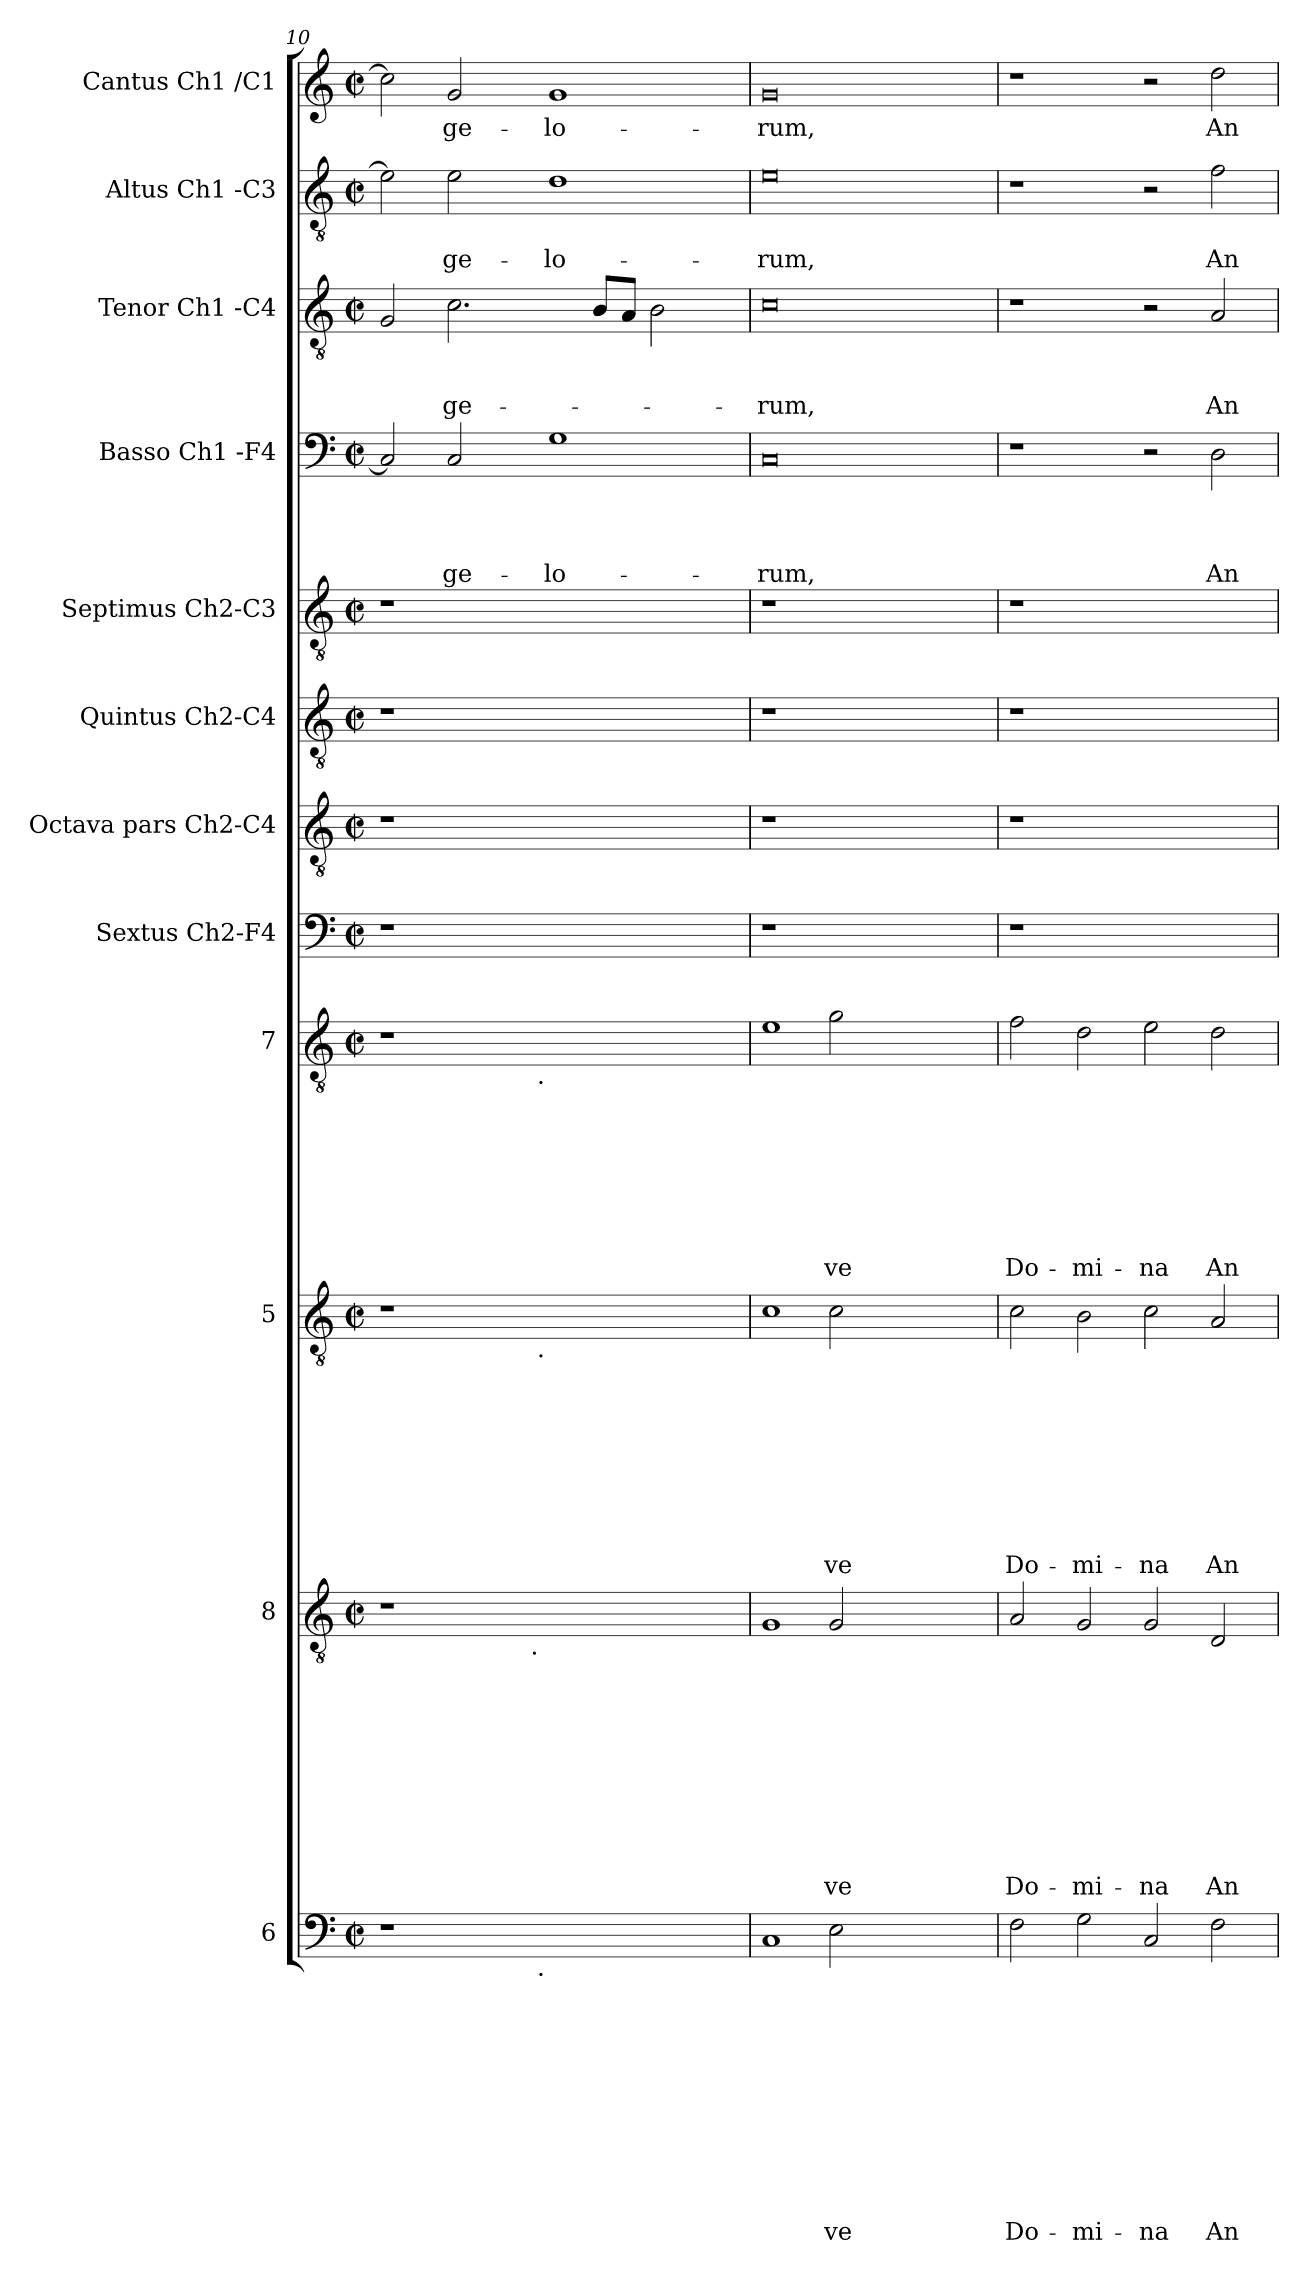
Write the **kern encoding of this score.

**kern	**text	**text	**text	**text	**text	**text	**text	**text	**text	**text	**text	**kern	**text	**text	**text	**text	**text	**text	**text	**text	**text	**text	**kern	**text	**text	**text	**text	**text	**text	**text	**text	**text	**kern	**text	**text	**text	**text	**text	**text	**text	**text	**kern	**kern	**kern	**kern	**kern	**text	**text	**text	**text	**kern	**text	**text	**text	**kern	**text	**text	**kern	**text
*part12	*part12	*part12	*part12	*part12	*part12	*part12	*part12	*part12	*part12	*part12	*part12	*part11	*part11	*part11	*part11	*part11	*part11	*part11	*part11	*part11	*part11	*part11	*part10	*part10	*part10	*part10	*part10	*part10	*part10	*part10	*part10	*part10	*part9	*part9	*part9	*part9	*part9	*part9	*part9	*part9	*part9	*part8	*part7	*part6	*part5	*part4	*part4	*part4	*part4	*part4	*part3	*part3	*part3	*part3	*part2	*part2	*part2	*part1	*part1
*staff12	*staff12	*staff12	*staff12	*staff12	*staff12	*staff12	*staff12	*staff12	*staff12	*staff12	*staff12	*staff11	*staff11	*staff11	*staff11	*staff11	*staff11	*staff11	*staff11	*staff11	*staff11	*staff11	*staff10	*staff10	*staff10	*staff10	*staff10	*staff10	*staff10	*staff10	*staff10	*staff10	*staff9	*staff9	*staff9	*staff9	*staff9	*staff9	*staff9	*staff9	*staff9	*staff8	*staff7	*staff6	*staff5	*staff4	*staff4	*staff4	*staff4	*staff4	*staff3	*staff3	*staff3	*staff3	*staff2	*staff2	*staff2	*staff1	*staff1
*I"6	*	*	*	*	*	*	*	*	*	*	*	*I"8	*	*	*	*	*	*	*	*	*	*	*I"5	*	*	*	*	*	*	*	*	*	*I"7	*	*	*	*	*	*	*	*	*I"Sextus Ch2-F4	*I"Octava pars Ch2-C4	*I"Quintus Ch2-C4	*I"Septimus Ch2-C3	*I"Basso Ch1 -F4	*	*	*	*	*I"Tenor Ch1 -C4	*	*	*	*I"Altus Ch1 -C3	*	*	*I"Cantus Ch1 /C1	*
*	*	*	*	*	*	*	*	*	*	*	*	*	*	*	*	*	*	*	*	*	*	*	*	*	*	*	*	*	*	*	*	*	*	*	*	*	*	*	*	*	*	*	*I'Ch	*I'Ch	*I'Ch	*I'B	*	*	*	*	*I'T	*	*	*	*I'A	*	*	*I'C	*
*clefF4	*	*	*	*	*	*	*	*	*	*	*	*clefGv2	*	*	*	*	*	*	*	*	*	*	*clefGv2	*	*	*	*	*	*	*	*	*	*clefGv2	*	*	*	*	*	*	*	*	*clefF4	*clefGv2	*clefGv2	*clefGv2	*clefF4	*	*	*	*	*clefGv2	*	*	*	*clefGv2	*	*	*clefG2	*
*k[]	*	*	*	*	*	*	*	*	*	*	*	*k[]	*	*	*	*	*	*	*	*	*	*	*k[]	*	*	*	*	*	*	*	*	*	*k[]	*	*	*	*	*	*	*	*	*k[]	*k[]	*k[]	*k[]	*k[]	*	*	*	*	*k[]	*	*	*	*k[]	*	*	*k[]	*
*C:	*	*	*	*	*	*	*	*	*	*	*	*C:	*	*	*	*	*	*	*	*	*	*	*C:	*	*	*	*	*	*	*	*	*	*C:	*	*	*	*	*	*	*	*	*C:	*C:	*C:	*C:	*C:	*	*	*	*	*C:	*	*	*	*C:	*	*	*C:	*
*M2/2	*	*	*	*	*	*	*	*	*	*	*	*M2/2	*	*	*	*	*	*	*	*	*	*	*M2/2	*	*	*	*	*	*	*	*	*	*M2/2	*	*	*	*	*	*	*	*	*M2/2	*M2/2	*M2/2	*M2/2	*M2/2	*	*	*	*	*M2/2	*	*	*	*M2/2	*	*	*M2/2	*
*met(c|)	*	*	*	*	*	*	*	*	*	*	*	*met(c|)	*	*	*	*	*	*	*	*	*	*	*met(c|)	*	*	*	*	*	*	*	*	*	*met(c|)	*	*	*	*	*	*	*	*	*met(c|)	*met(c|)	*met(c|)	*met(c|)	*met(c|)	*	*	*	*	*met(c|)	*	*	*	*met(c|)	*	*	*met(c|)	*
=10	=10	=10	=10	=10	=10	=10	=10	=10	=10	=10	=10	=10	=10	=10	=10	=10	=10	=10	=10	=10	=10	=10	=10	=10	=10	=10	=10	=10	=10	=10	=10	=10	=10	=10	=10	=10	=10	=10	=10	=10	=10	=10	=10	=10	=10	=10	=10	=10	=10	=10	=10	=10	=10	=10	=10	=10	=10	=10	=10
*^	*	*	*	*	*	*	*	*	*	*	*	*^	*	*	*	*	*	*	*	*	*	*	*^	*	*	*	*	*	*	*	*	*	*^	*	*	*	*	*	*	*	*	*	*	*	*	*	*	*	*	*	*	*	*	*	*	*	*	*	*
1r	2ryy	.	.	.	.	.	.	.	.	.	.	.	1r	3%2ryy	.	.	.	.	.	.	.	.	.	.	1r	2ryy	.	.	.	.	.	.	.	.	.	1r	2ryy	.	.	.	.	.	.	.	.	1r	1r	1r	1r	2C/]	.	.	.	.	2G/	.	.	.	2e\]	.	.	2cc\]	.
!	!	!	!	!	!	!	!	!	!	!	!	!	!	!	!	!	!	!	!	!	!	!	!	!	!	!	!	!	!	!	!	!	!	!	!	!	!	!	!	!	!	!	!	!	!	!	!	!	!	!	!	!	!	!LO:LY:a	!	!	!	!LO:LY:a	!	!	!LO:LY:a	!	!LO:LY:b
.	4...ryy	.	.	.	.	.	.	.	.	.	.	.	.	.	.	.	.	.	.	.	.	.	.	.	.	4...ryy	.	.	.	.	.	.	.	.	.	.	4...ryy	.	.	.	.	.	.	.	.	.	.	.	.	2C/	.	.	.	-ge-	2.c\	.	.	-ge-	2e\	.	-ge-	2g/	-ge-
.	.	.	.	.	.	.	.	.	.	.	.	.	.	6..ryy	.	.	.	.	.	.	.	.	.	.	.	.	.	.	.	.	.	.	.	.	.	.	.	.	.	.	.	.	.	.	.	.	.	.	.	.	.	.	.	.	.	.	.	.	.	.	.	.	.
!	!	!	!	!	!	!	!	!	!	!	!	!	!	!LO:TX:b:t=.	!	!	!	!	!	!	!	!	!	!	!	!	!	!	!	!	!	!	!	!	!	!	!	!	!	!	!	!	!	!	!	!	!	!	!	!	!	!	!	!	!	!	!	!	!	!	!	!	!
.	.	.	.	.	.	.	.	.	.	.	.	.	.	3%2ryy	.	.	.	.	.	.	.	.	.	.	.	.	.	.	.	.	.	.	.	.	.	.	.	.	.	.	.	.	.	.	.	.	.	.	.	.	.	.	.	.	.	.	.	.	.	.	.	.	.
!	!	!	!	!	!	!	!	!	!	!	!	!	!	!	!	!	!	!	!	!	!	!	!	!	!	!	!	!	!	!	!	!	!	!	!	!	!LO:TX:b:t=.	!	!	!	!	!	!	!	!	!	!	!	!	!	!	!	!	!	!	!	!	!	!	!	!	!	!
!	!	!	!	!	!	!	!	!	!	!	!	!	!	!	!	!	!	!	!	!	!	!	!	!	!	!LO:TX:b:t=.	!	!	!	!	!	!	!	!	!	!	!	!	!	!	!	!	!	!	!	!	!	!	!	!	!	!	!	!	!	!	!	!	!	!	!	!	!
!	!LO:TX:b:t=.	!	!	!	!	!	!	!	!	!	!	!	!	!	!	!	!	!	!	!	!	!	!	!	!	!	!	!	!	!	!	!	!	!	!	!	!	!	!	!	!	!	!	!	!	!	!	!	!	!	!	!	!	!	!	!	!	!	!	!	!	!	!
.	1ryy	.	.	.	.	.	.	.	.	.	.	.	.	.	.	.	.	.	.	.	.	.	.	.	.	1ryy	.	.	.	.	.	.	.	.	.	.	1ryy	.	.	.	.	.	.	.	.	.	.	.	.	.	.	.	.	.	.	.	.	.	.	.	.	.	.
!	!	!	!	!	!	!	!	!	!	!	!	!	!	!	!	!	!	!	!	!	!	!	!	!	!	!	!	!	!	!	!	!	!	!	!	!	!	!	!	!	!	!	!	!	!	!	!	!	!	!	!	!	!	!LO:LY:a	!	!	!	!	!	!	!LO:LY:a	!	!LO:LY:b
1ryy	.	.	.	.	.	.	.	.	.	.	.	.	1ryy	.	.	.	.	.	.	.	.	.	.	.	1ryy	.	.	.	.	.	.	.	.	.	.	1ryy	.	.	.	.	.	.	.	.	.	1ryy	1ryy	1ryy	1ryy	1G	.	.	.	-lo-	.	.	.	.	1d	.	-lo-	1g	-lo-
.	.	.	.	.	.	.	.	.	.	.	.	.	.	.	.	.	.	.	.	.	.	.	.	.	.	.	.	.	.	.	.	.	.	.	.	.	.	.	.	.	.	.	.	.	.	.	.	.	.	.	.	.	.	.	8B/L	.	.	.	.	.	.	.	.
.	.	.	.	.	.	.	.	.	.	.	.	.	.	.	.	.	.	.	.	.	.	.	.	.	.	.	.	.	.	.	.	.	.	.	.	.	.	.	.	.	.	.	.	.	.	.	.	.	.	.	.	.	.	.	8A/J	.	.	.	.	.	.	.	.
.	.	.	.	.	.	.	.	.	.	.	.	.	.	.	.	.	.	.	.	.	.	.	.	.	.	.	.	.	.	.	.	.	.	.	.	.	.	.	.	.	.	.	.	.	.	.	.	.	.	.	.	.	.	.	2B\	.	.	.	.	.	.	.	.
.	.	.	.	.	.	.	.	.	.	.	.	.	.	3ryy	.	.	.	.	.	.	.	.	.	.	.	.	.	.	.	.	.	.	.	.	.	.	.	.	.	.	.	.	.	.	.	.	.	.	.	.	.	.	.	.	.	.	.	.	.	.	.	.	.
.	.	.	.	.	.	.	.	.	.	.	.	.	.	24ryy	.	.	.	.	.	.	.	.	.	.	.	.	.	.	.	.	.	.	.	.	.	.	.	.	.	.	.	.	.	.	.	.	.	.	.	.	.	.	.	.	.	.	.	.	.	.	.	.	.
.	32ryy	.	.	.	.	.	.	.	.	.	.	.	.	.	.	.	.	.	.	.	.	.	.	.	.	32ryy	.	.	.	.	.	.	.	.	.	.	32ryy	.	.	.	.	.	.	.	.	.	.	.	.	.	.	.	.	.	.	.	.	.	.	.	.	.	.
=11	=11	=11	=11	=11	=11	=11	=11	=11	=11	=11	=11	=11	=11	=11	=11	=11	=11	=11	=11	=11	=11	=11	=11	=11	=11	=11	=11	=11	=11	=11	=11	=11	=11	=11	=11	=11	=11	=11	=11	=11	=11	=11	=11	=11	=11	=11	=11	=11	=11	=11	=11	=11	=11	=11	=11	=11	=11	=11	=11	=11	=11	=11	=11
!	!	!	!	!	!	!	!	!	!	!	!	!	!	!	!	!	!	!	!	!	!	!	!	!	!	!	!	!	!	!	!	!	!	!	!	!	!	!	!	!	!	!	!	!	!	!	!	!	!	!	!	!	!	!LO:LY:a	!	!	!	!LO:LY:a	!	!	!LO:LY:a	!	!LO:LY:b
1C	2ryy	.	.	.	.	.	.	.	.	.	.	.	1G	2ryy	.	.	.	.	.	.	.	.	.	.	1c	2ryy	.	.	.	.	.	.	.	.	.	1e	2ryy	.	.	.	.	.	.	.	.	1r	1r	1r	1r	0C	.	.	.	-rum,	0c	.	.	-rum,	0e	.	-rum,	0g	-rum,
!	!	!	!	!	!	!	!	!	!	!	!	!LO:LY:a	!	!	!	!	!	!	!	!	!	!	!	!LO:LY:a	!	!	!	!	!	!	!	!	!	!	!LO:LY:a	!	!	!	!	!	!	!	!	!	!LO:LY:b	!	!	!	!	!	!	!	!	!	!	!	!	!	!	!	!	!	!
.	2E\	.	.	.	.	.	.	.	.	.	.	ve	.	2G/	.	.	.	.	.	.	.	.	.	ve	.	2c\	.	.	.	.	.	.	.	.	ve	.	2g\	.	.	.	.	.	.	.	ve	.	.	.	.	.	.	.	.	.	.	.	.	.	.	.	.	.	.
1ryy	1ryy	.	.	.	.	.	.	.	.	.	.	.	1ryy	1ryy	.	.	.	.	.	.	.	.	.	.	1ryy	1ryy	.	.	.	.	.	.	.	.	.	1ryy	1ryy	.	.	.	.	.	.	.	.	1ryy	1ryy	1ryy	1ryy	.	.	.	.	.	.	.	.	.	.	.	.	.	.
=12	=12	=12	=12	=12	=12	=12	=12	=12	=12	=12	=12	=12	=12	=12	=12	=12	=12	=12	=12	=12	=12	=12	=12	=12	=12	=12	=12	=12	=12	=12	=12	=12	=12	=12	=12	=12	=12	=12	=12	=12	=12	=12	=12	=12	=12	=12	=12	=12	=12	=12	=12	=12	=12	=12	=12	=12	=12	=12	=12	=12	=12	=12	=12
!	!	!	!	!	!	!	!	!	!	!	!	!LO:LY:a	!	!	!	!	!	!	!	!	!	!	!	!LO:LY:a	!	!	!	!	!	!	!	!	!	!	!LO:LY:a	!	!	!	!	!	!	!	!	!	!LO:LY:b	!	!	!	!	!	!	!	!	!	!	!	!	!	!	!	!	!	!
*v	*v	*	*	*	*	*	*	*	*	*	*	*	*	*	*	*	*	*	*	*	*	*	*	*	*v	*v	*	*	*	*	*	*	*	*	*	*v	*v	*	*	*	*	*	*	*	*	*	*	*	*	*	*	*	*	*	*	*	*	*	*	*	*	*	*
*	*	*	*	*	*	*	*	*	*	*	*	*v	*v	*	*	*	*	*	*	*	*	*	*	*	*	*	*	*	*	*	*	*	*	*	*	*	*	*	*	*	*	*	*	*	*	*	*	*	*	*	*	*	*	*	*	*	*	*	*	*
2F\	.	.	.	.	.	.	.	.	.	.	Do-	2A/	.	.	.	.	.	.	.	.	.	Do-	2c\	.	.	.	.	.	.	.	.	Do-	2f\	.	.	.	.	.	.	.	Do-	1r	1r	1r	1r	1r	.	.	.	.	1r	.	.	.	1r	.	.	1r	.
!	!	!	!	!	!	!	!	!	!	!	!LO:LY:a	!	!	!	!	!	!	!	!	!	!	!LO:LY:a	!	!	!	!	!	!	!	!	!	!LO:LY:a	!	!	!	!	!	!	!	!	!LO:LY:b	!	!	!	!	!	!	!	!	!	!	!	!	!	!	!	!	!	!
2G\	.	.	.	.	.	.	.	.	.	.	-mi-	2G/	.	.	.	.	.	.	.	.	.	-mi-	2B\	.	.	.	.	.	.	.	.	-mi-	2d\	.	.	.	.	.	.	.	-mi-	.	.	.	.	.	.	.	.	.	.	.	.	.	.	.	.	.	.
!	!	!	!	!	!	!	!	!	!	!	!LO:LY:a	!	!	!	!	!	!	!	!	!	!	!LO:LY:a	!	!	!	!	!	!	!	!	!	!LO:LY:a	!	!	!	!	!	!	!	!	!LO:LY:b	!	!	!	!	!	!	!	!	!	!	!	!	!	!	!	!	!	!
2C/	.	.	.	.	.	.	.	.	.	.	-na	2G/	.	.	.	.	.	.	.	.	.	-na	2c\	.	.	.	.	.	.	.	.	-na	2e\	.	.	.	.	.	.	.	-na	1ryy	1ryy	1ryy	1ryy	2r	.	.	.	.	2r	.	.	.	2r	.	.	2r	.
!	!	!	!	!	!	!	!	!	!	!	!LO:LY:a	!	!	!	!	!	!	!	!	!	!	!LO:LY:a	!	!	!	!	!	!	!	!	!	!LO:LY:a	!	!	!	!	!	!	!	!	!LO:LY:b	!	!	!	!	!	!	!	!	!LO:LY:a	!	!	!	!LO:LY:a	!	!	!LO:LY:a	!	!LO:LY:b
2F\	.	.	.	.	.	.	.	.	.	.	An-	2D/	.	.	.	.	.	.	.	.	.	An-	2A/	.	.	.	.	.	.	.	.	An-	2d\	.	.	.	.	.	.	.	An-	.	.	.	.	2D\	.	.	.	An-	2A/	.	.	An-	2f\	.	An-	2dd\	An-
=	=	=	=	=	=	=	=	=	=	=	=	=	=	=	=	=	=	=	=	=	=	=	=	=	=	=	=	=	=	=	=	=	=	=	=	=	=	=	=	=	=	=	=	=	=	=	=	=	=	=	=	=	=	=	=	=	=	=	=
*-	*-	*-	*-	*-	*-	*-	*-	*-	*-	*-	*-	*-	*-	*-	*-	*-	*-	*-	*-	*-	*-	*-	*-	*-	*-	*-	*-	*-	*-	*-	*-	*-	*-	*-	*-	*-	*-	*-	*-	*-	*-	*-	*-	*-	*-	*-	*-	*-	*-	*-	*-	*-	*-	*-	*-	*-	*-	*-	*-
